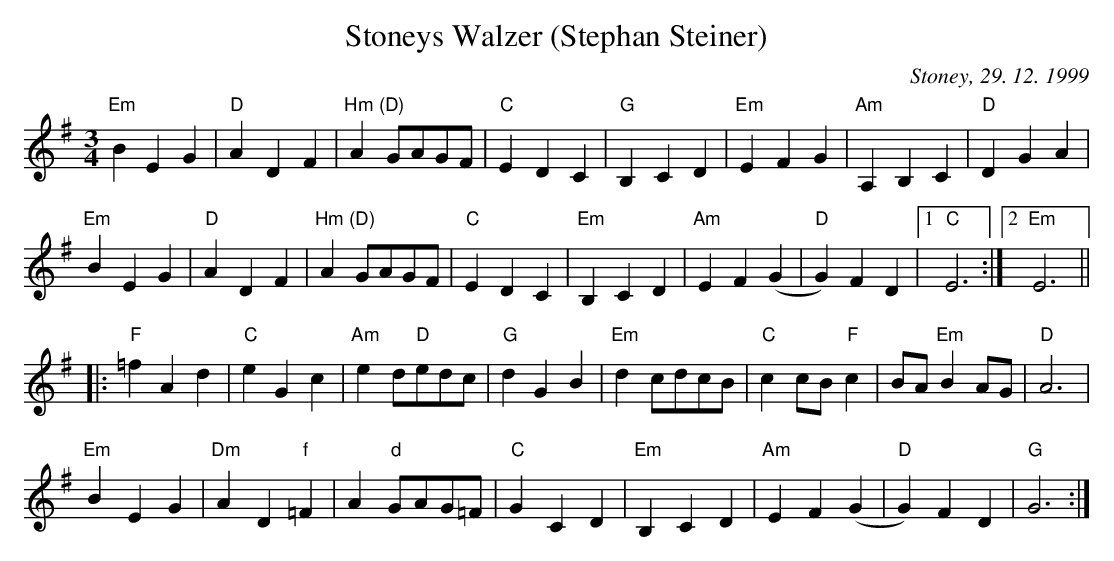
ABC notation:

X:1
T:Stoneys Walzer (Stephan Steiner)
C:Stoney, 29. 12. 1999
M:3/4
L:1/4
K:G
"Em"BEG|"D"ADF|"Hm (D)"A G/A/G/F/|"C"EDC|\
"G"B,CD|"Em"EFG|"Am"A,B,C|"D"DGA|
"Em"BEG|"D"ADF|"Hm (D)"A G/A/G/F/|"C"EDC|\
"Em"B,CD|"Am"EF(G|"D"G)FD|1 "C"E3:|2 "Em"E3||
|: "F"=fAd|"C"eGc|"Am"e d/"D"e/d/c/|\
"G"dGB|"Em"d c/d/c/B/|"C"c c/B/ "F"c|B/A/ \
"Em"B A/G/|"D"A3 |
"Em"BEG|"Dm"AD "f"=F|A "d"G/A/G/=F/|\
"C"GCD|"Em"B,CD|"Am"EF(G|"D"G)FD|"G"G3:|
